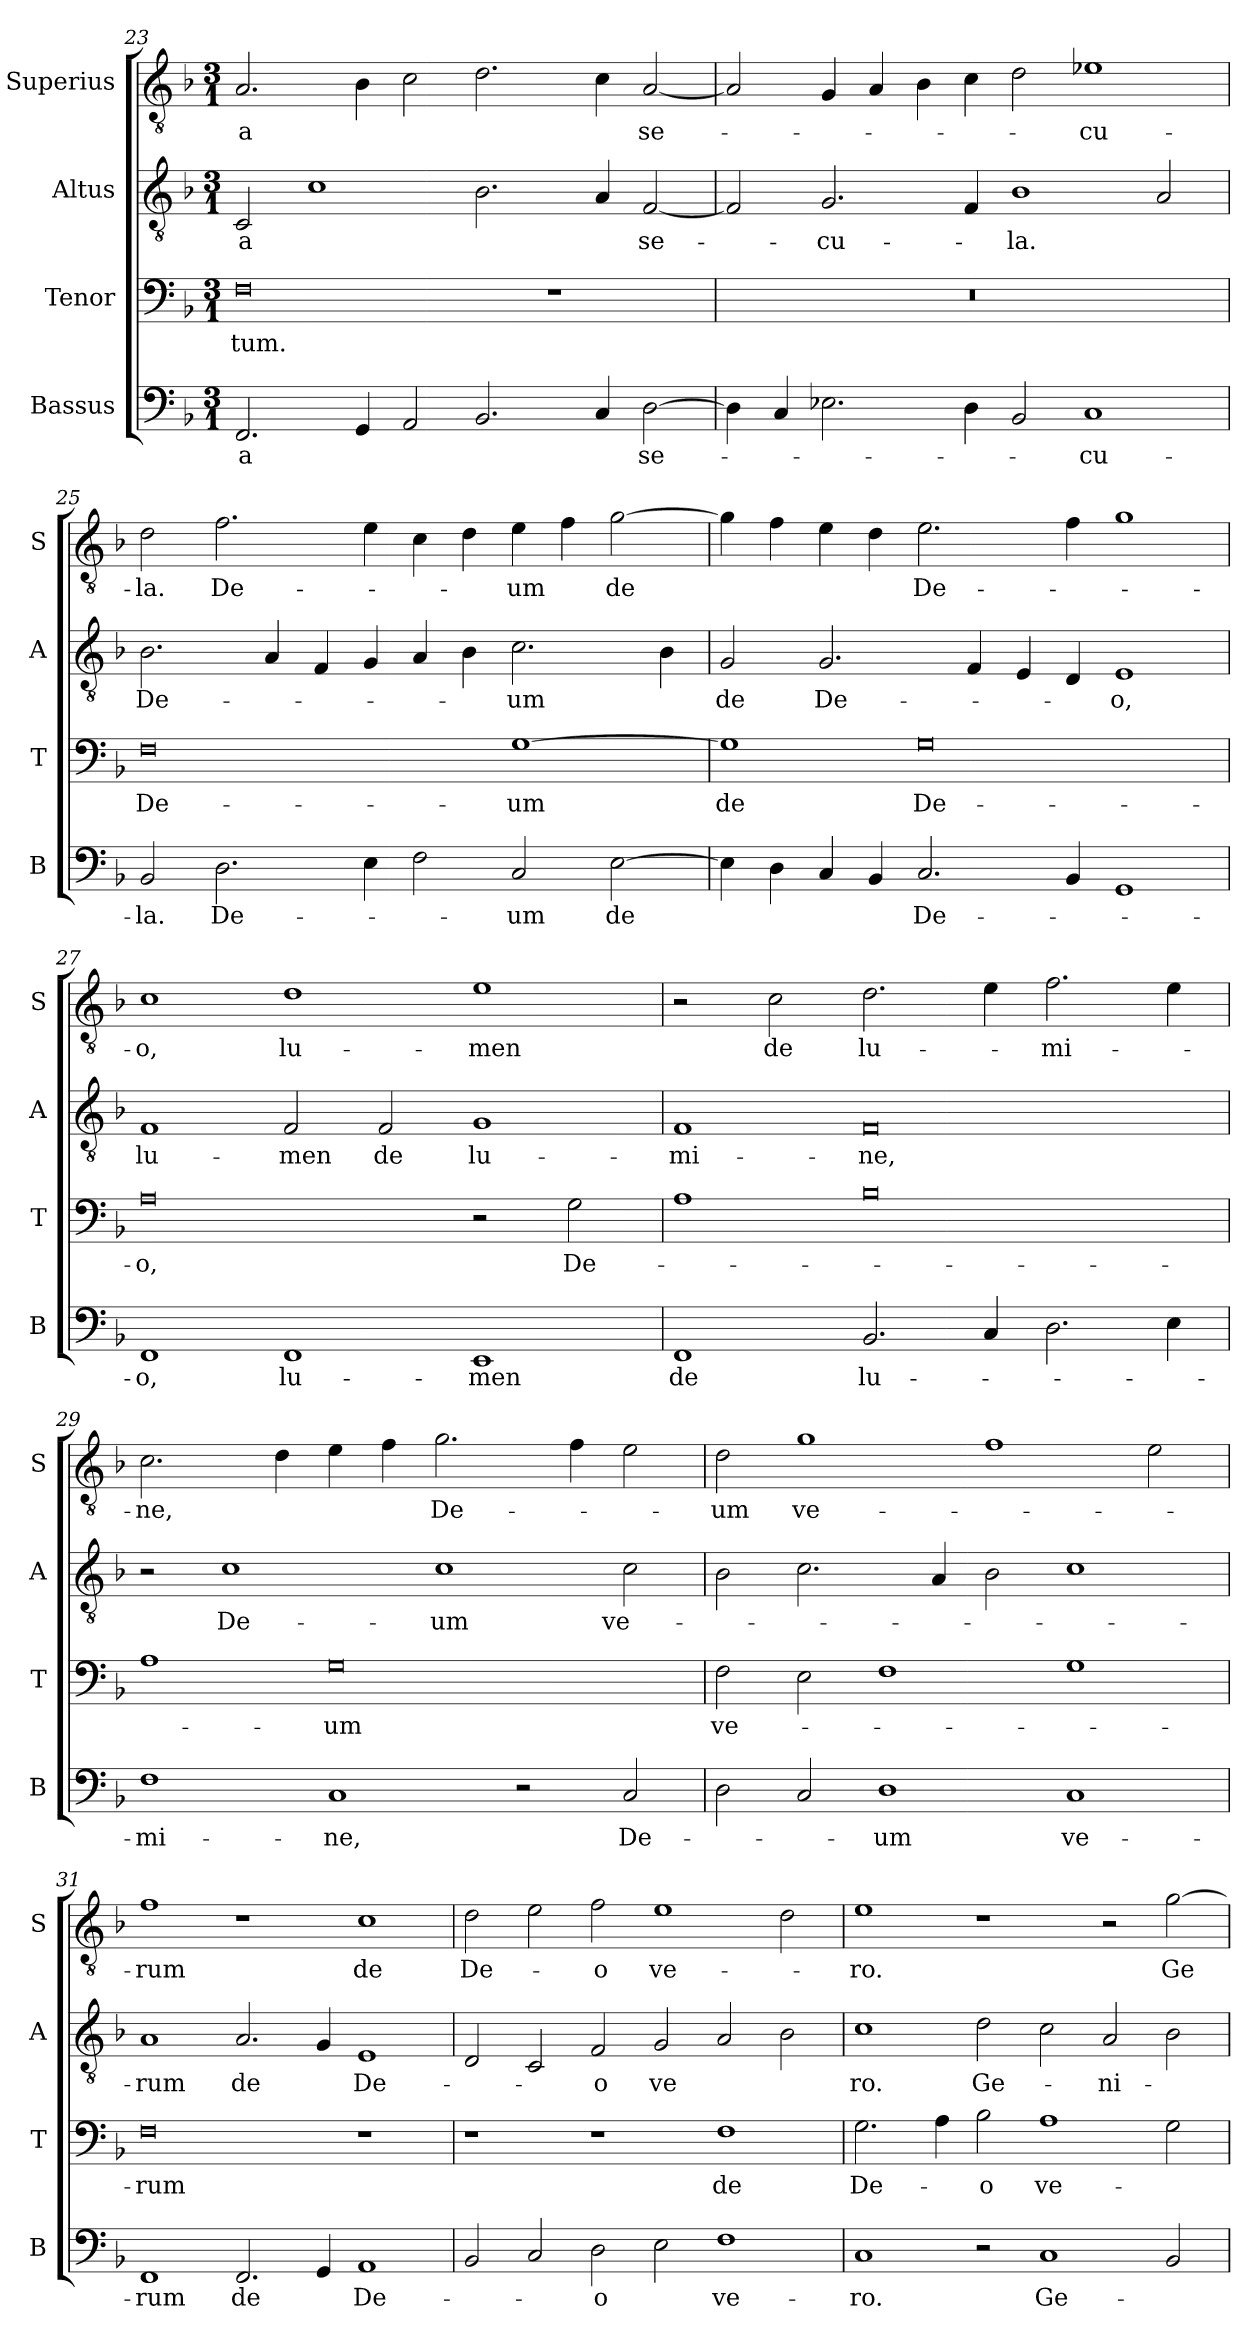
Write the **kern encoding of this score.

**kern	**text	**kern	**text	**kern	**text	**kern	**text
*part4	*part4	*part3	*part3	*part2	*part2	*part1	*part1
*staff4	*staff4	*staff3	*staff3	*staff2	*staff2	*staff1	*staff1
*I"Bassus	*	*I"Tenor	*	*I"Altus	*	*I"Superius	*
*I'B	*	*I'T	*	*I'A	*	*I'S	*
*clefF4	*	*clefF4	*	*clefGv2	*	*clefGv2	*
*k[b-]	*	*k[b-]	*	*k[b-]	*	*k[b-]	*
*M3/1	*	*M3/1	*	*M3/1	*	*M3/1	*
=23	=23	=23	=23	=23	=23	=23	=23
2.FF	-a	0F	-tum.	2C	-a	2.A	-a
.	.	.	.	1c	.	.	.
4GG	.	.	.	.	.	4B-	.
2AA	.	.	.	.	.	2c	.
2.BB-	.	.	.	2.B-	.	2.d	.
.	.	1r	.	.	.	.	.
4C	.	.	.	4A	.	4c	.
[2D	se-	.	.	[2F	se-	[2A	se-
=24	=24	=24	=24	=24	=24	=24	=24
4D]	.	0.r	.	2F]	.	2A]	.
4C	.	.	.	.	.	.	.
2.E-X	.	.	.	2.G	-cu-	4G	.
.	.	.	.	.	.	4A	.
.	.	.	.	.	.	4B-	.
4D	.	.	.	4F	.	4c	.
2BB-	.	.	.	1B-	-la.	2d	.
1C	-cu-	.	.	.	.	1e-X	-cu-
.	.	.	.	2A	.	.	.
=25	=25	=25	=25	=25	=25	=25	=25
2BB-	-la.	0F	De-	2.B-	De-	2d	-la.
2.D	De-	.	.	.	.	2.f	De-
.	.	.	.	4A	.	.	.
.	.	.	.	4F	.	.	.
4E	.	.	.	4G	.	4e	.
2F	.	.	.	4A	.	4c	.
.	.	.	.	4B-	.	4d	.
2C	-um	[1G	-um	2.c	-um	4e	-um
.	.	.	.	.	.	4f	.
[2E	de	.	.	.	.	[2g	de
.	.	.	.	4B-	.	.	.
=26	=26	=26	=26	=26	=26	=26	=26
4E]	.	1G]	de	2G	de	4g]	.
4D	.	.	.	.	.	4f	.
4C	.	.	.	2.G	De-	4e	.
4BB-	.	.	.	.	.	4d	.
2.C	De-	0G	De-	.	.	2.e	De-
.	.	.	.	4F	.	.	.
.	.	.	.	4E	.	.	.
4BB-	.	.	.	4D	.	4f	.
1GG	.	.	.	1E	-o,	1g	.
=27	=27	=27	=27	=27	=27	=27	=27
1FF	-o,	0A	-o,	1F	lu-	1c	-o,
1FF	lu-	.	.	2F	-men	1d	lu-
.	.	.	.	2F	de	.	.
1EE	-men	2r	.	1G	lu-	1e	-men
.	.	2G	De-	.	.	.	.
=28	=28	=28	=28	=28	=28	=28	=28
1FF	de	1A	.	1F	-mi-	2r	.
.	.	.	.	.	.	2c	de
2.BB-	lu-	0B-	.	0F	-ne,	2.d	lu-
4C	.	.	.	.	.	4e	.
2.D	.	.	.	.	.	2.f	-mi-
4E	.	.	.	.	.	4e	.
=29	=29	=29	=29	=29	=29	=29	=29
1F	-mi-	1A	.	2r	.	2.c	-ne,
.	.	.	.	1c	De-	.	.
.	.	.	.	.	.	4d	.
1C	-ne,	0G	-um	.	.	4e	.
.	.	.	.	.	.	4f	.
.	.	.	.	1c	-um	2.g	De-
2r	.	.	.	.	.	.	.
.	.	.	.	.	.	4f	.
2C	De-	.	.	2c	ve-	2e	.
=30	=30	=30	=30	=30	=30	=30	=30
2D	.	2F	ve-	2B-	.	2d	-um
2C	.	2E	.	2.c	.	1g	ve-
1D	-um	1F	.	.	.	.	.
.	.	.	.	4A	.	.	.
.	.	.	.	2B-	.	1f	.
1C	ve-	1G	.	1c	.	.	.
.	.	.	.	.	.	2e	.
=31	=31	=31	=31	=31	=31	=31	=31
1FF	-rum	0F	-rum	1A	-rum	1f	-rum
2.FF	de	.	.	2.A	de	1r	.
4GG	.	.	.	4G	.	.	.
1AA	De-	1r	.	1E	De-	1c	de
=32	=32	=32	=32	=32	=32	=32	=32
2BB-	.	1r	.	2D	.	2d	De-
2C	.	.	.	2C	.	2e	.
2D	-o	1r	.	2F	-o	2f	-o
2E	.	.	.	2G	ve	1e	ve-
1F	ve-	1F	de	2A	.	.	.
.	.	.	.	2B-	.	2d	.
=33	=33	=33	=33	=33	=33	=33	=33
1C	-ro.	2.G	De-	1c	ro.	1e	-ro.
.	.	4A	.	.	.	.	.
2r	.	2B-	-o	2d	Ge-	1r	.
1C	Ge-	1A	ve-	2c	.	.	.
.	.	.	.	2A	-ni-	2r	.
2BB-	.	2G	.	2B-	.	[2g	Ge-
=	=	=	=	=	=	=	=
*-	*-	*-	*-	*-	*-	*-	*-
